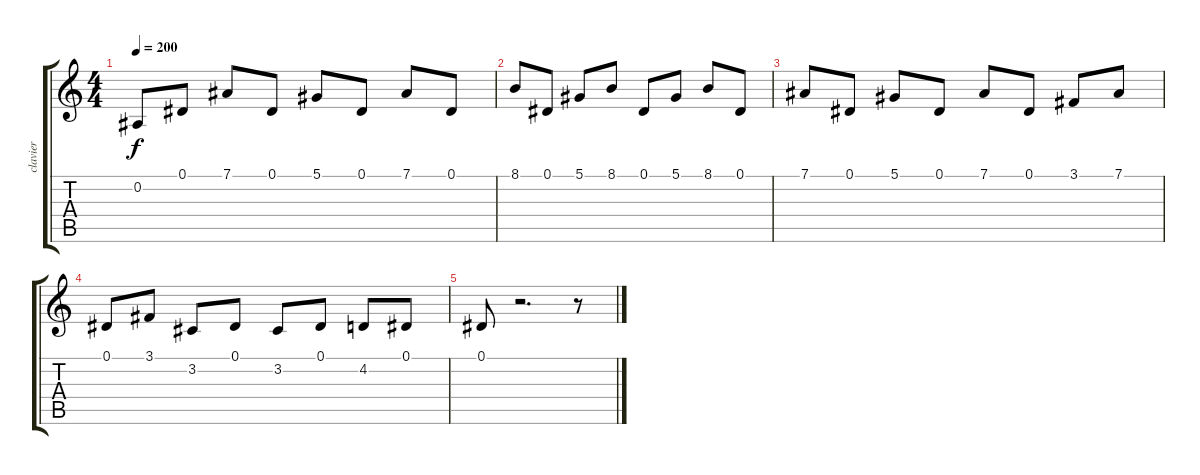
\track ("clavier" "clavier") {instrument lead1square}
\staff {score tabs}
\tuning (Eb4 Bb3 Gb3 Db3 Ab2 Eb2) {hide}
\ts (4 4)
\tempo 200
\clef g2
\ks c
0.2.8{dy f} 0.1.8 7.1.8 0.1.8 5.1.8 0.1.8 7.1.8 0.1.8 |
8.1.8 0.1.8 5.1.8 8.1.8 0.1.8 5.1.8 8.1.8 0.1.8 |
7.1.8 0.1.8 5.1.8 0.1.8 7.1.8 0.1.8 3.1.8 7.1.8 |
0.1.8 3.1.8 3.2.8 0.1.8 3.2.8 0.1.8 4.2.8 0.1.8 |
0.1.8 r.2{d} r.8
